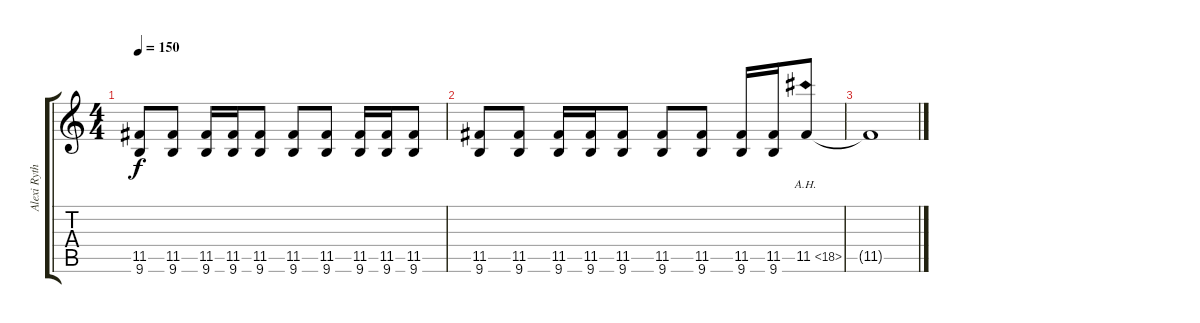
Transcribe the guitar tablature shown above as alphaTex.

\track ("Alexi Rythm" "Alexi Ryth") {instrument distortionguitar}
\staff {score tabs}
\tuning (D4 A3 F3 C3 G2 D2) {hide}
\ts (4 4)
\tempo 150
\clef g2
\ks c
(11.5 9.6).8{dy f} (11.5 9.6).8 (11.5 9.6).16 (11.5 9.6).16 (11.5 9.6).8 (11.5 9.6).8 (11.5 9.6).8 (11.5 9.6).16 (11.5 9.6).16 (11.5 9.6).8 |
(11.5 9.6).8 (11.5 9.6).8 (11.5 9.6).16 (11.5 9.6).16 (11.5 9.6).8 (11.5 9.6).8 (11.5 9.6).8 (11.5 9.6).16 (11.5 9.6).16 11.5{ah 7}.8 |
11.5{t}.1
